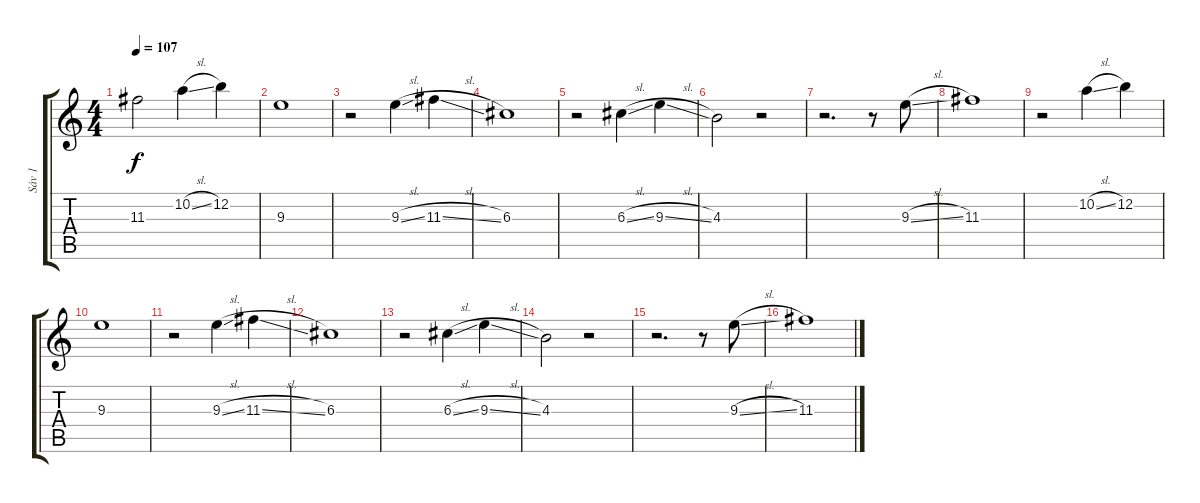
\track ("Sáv 1" "Sáv 1") {instrument acousticguitarsteel}
\staff {score tabs}
\tuning (E4 B3 G3 D3 A2 E2) {hide}
\ts (4 4)
\tempo 107
\clef g2
\ks c
11.3{t}.2{dy f} 10.2{sl}.4 12.2.4 |
9.3.1 |
r.2 9.3{sl}.4 11.3{sl}.4 |
6.3.1 |
r.2 6.3{sl}.4 9.3{sl}.4 |
4.3.2 r.2 |
r.2{d} r.8 9.3{sl}.8 |
11.3.1 |
r.2 10.2{sl}.4 12.2.4 |
9.3.1 |
r.2 9.3{sl}.4 11.3{sl}.4 |
6.3.1 |
r.2 6.3{sl}.4 9.3{sl}.4 |
4.3.2 r.2 |
r.2{d} r.8 9.3{sl}.8 |
11.3.1
